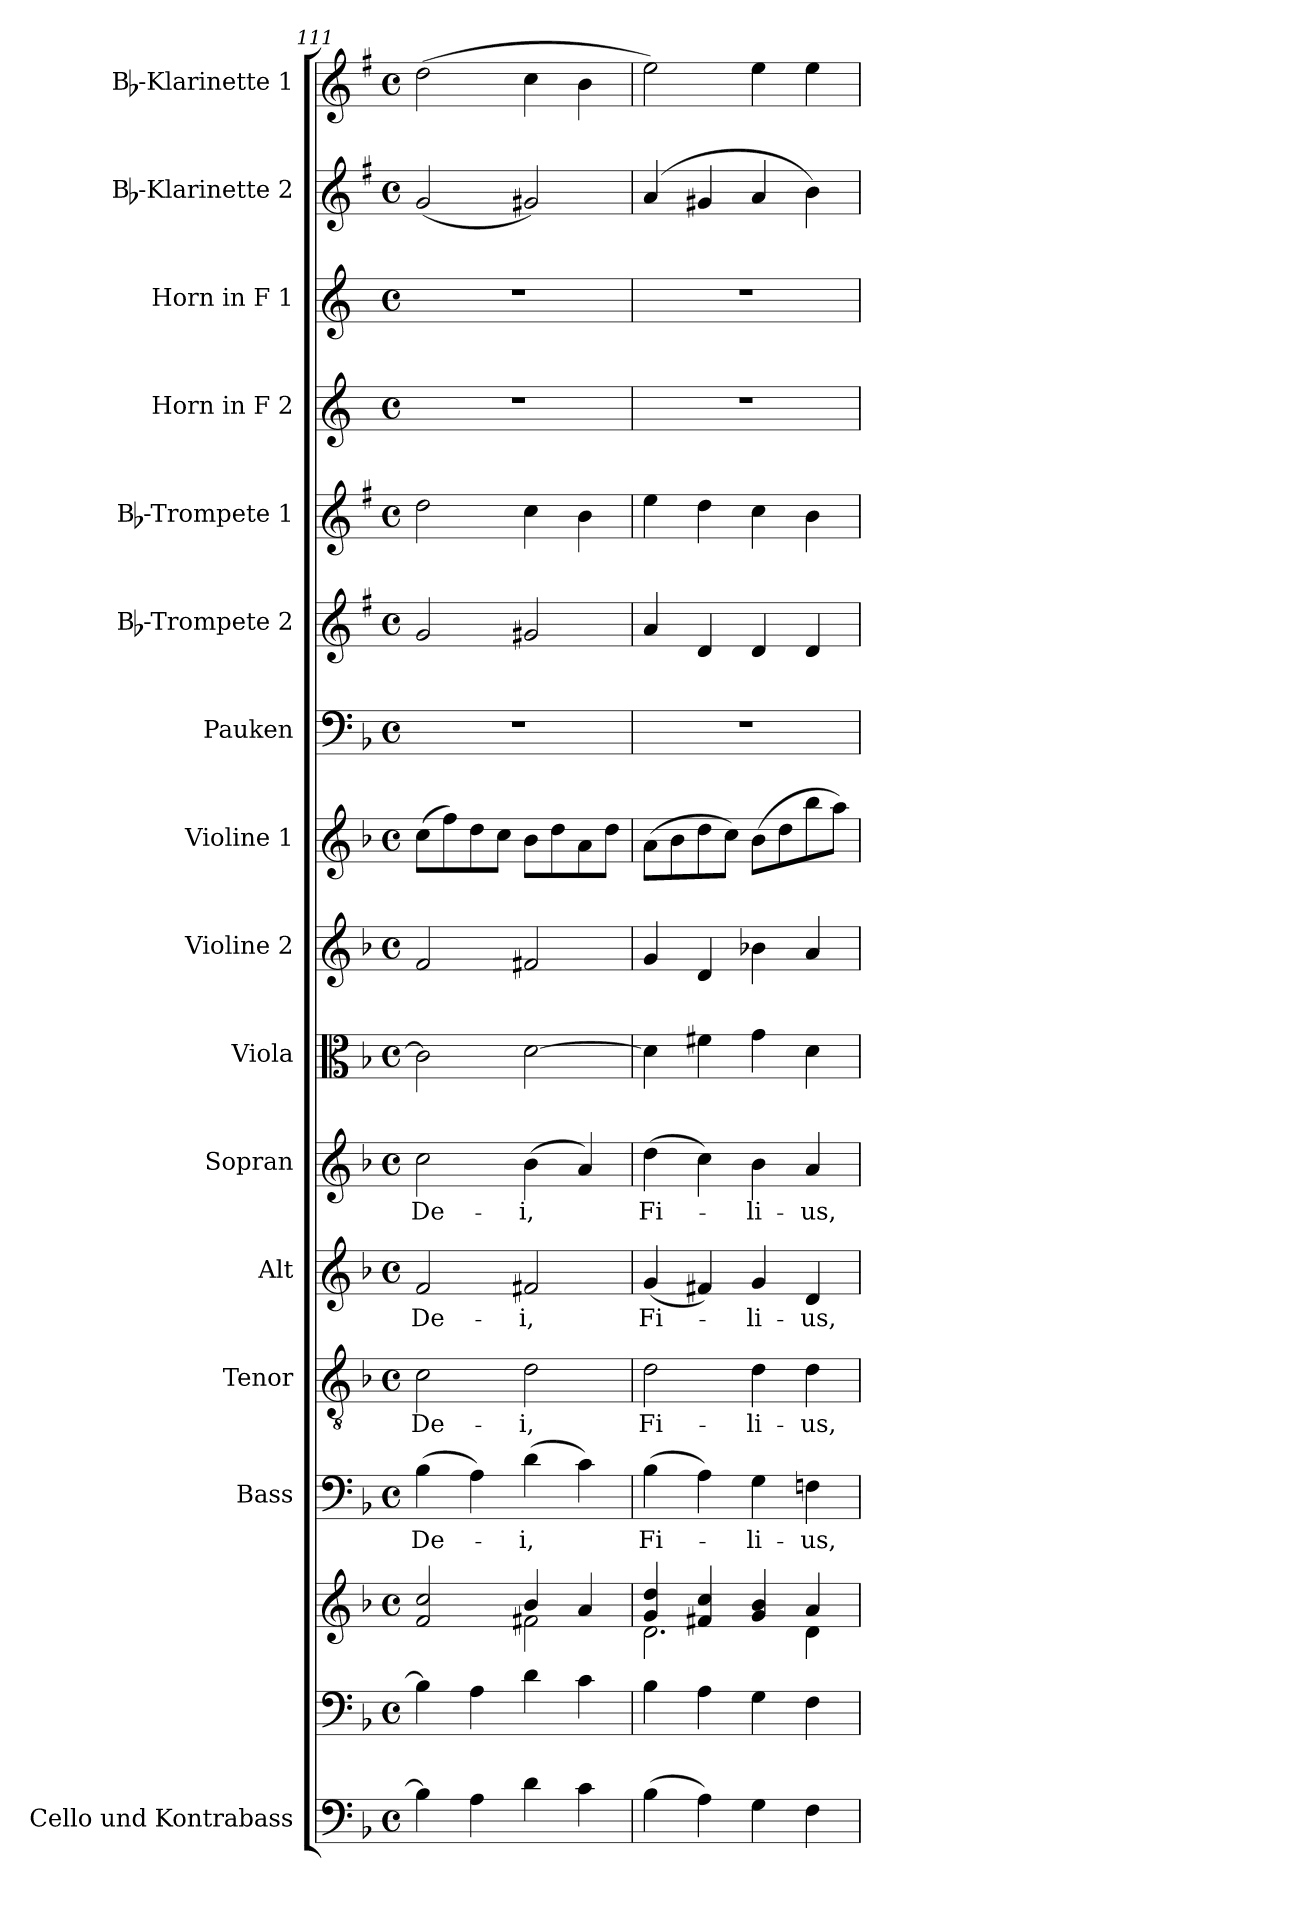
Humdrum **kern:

**kern	**kern	**kern	**kern	**text	**kern	**text	**kern	**text	**kern	**text	**kern	**kern	**kern	**kern	**kern	**kern	**kern	**kern	**kern	**kern
*part16	*part15	*part15	*part14	*part14	*part13	*part13	*part12	*part12	*part11	*part11	*part10	*part9	*part8	*part7	*part6	*part5	*part4	*part3	*part2	*part1
*staff17	*staff16	*staff15	*staff14	*staff14	*staff13	*staff13	*staff12	*staff12	*staff11	*staff11	*staff10	*staff9	*staff8	*staff7	*staff6	*staff5	*staff4	*staff3	*staff2	*staff1
*I"Cello und Kontrabass	*	*	*I"Bass	*	*I"Tenor	*	*I"Alt	*	*I"Sopran	*	*I"Viola	*I"Violine 2	*I"Violine 1	*I"Pauken	*I"Bb-Trompete 2	*I"Bb-Trompete 1	*I"Horn in F 2	*I"Horn in F 1	*I"Bb-Klarinette 2	*I"Bb-Klarinette 1
*I'Kb.	*	*	*I'B.	*	*I'T.	*	*I'A.	*	*I'S.	*	*I'Vla.	*I'Vl. 2	*I'Vl. 1	*I'Pk.	*I'Bb Trp. 2	*I'Bb Trp. 1	*	*	*I'Bb Kl. 2	*I'Bb Kl. 1
*clefF4	*clefF4	*clefG2	*clefF4	*	*clefGv2	*	*clefG2	*	*clefG2	*	*clefC3	*clefG2	*clefG2	*clefF4	*clefG2	*clefG2	*clefG2	*clefG2	*clefG2	*clefG2
*ITrd7c12	*	*	*	*	*	*	*	*	*	*	*	*	*	*	*ITrd1c2	*ITrd1c2	*ITrd4c7	*ITrd4c7	*ITrd1c2	*ITrd1c2
*k[b-]	*k[b-]	*k[b-]	*k[b-]	*	*k[b-]	*	*k[b-]	*	*k[b-]	*	*k[b-]	*k[b-]	*k[b-]	*k[b-]	*k[b-]	*k[b-]	*k[b-]	*k[b-]	*k[b-]	*k[b-]
*F:	*F:	*F:	*F:	*	*F:	*	*F:	*	*F:	*	*F:	*F:	*F:	*F:	*F:	*F:	*F:	*F:	*F:	*F:
*M4/4	*M4/4	*M4/4	*M4/4	*	*M4/4	*	*M4/4	*	*M4/4	*	*M4/4	*M4/4	*M4/4	*M4/4	*M4/4	*M4/4	*M4/4	*M4/4	*M4/4	*M4/4
*met(c)	*met(c)	*met(c)	*met(c)	*	*met(c)	*	*met(c)	*	*met(c)	*	*met(c)	*met(c)	*met(c)	*met(c)	*met(c)	*met(c)	*met(c)	*met(c)	*met(c)	*met(c)
=111	=111	=111	=111	=111	=111	=111	=111	=111	=111	=111	=111	=111	=111	=111	=111	=111	=111	=111	=111	=111
*	*	*^	*	*	*	*	*	*	*	*	*	*	*	*	*	*	*	*	*	*
!	!	!	!	!	!LO:LY:b	!	!LO:LY:b	!	!LO:LY:b	!	!LO:LY:b	!	!	!	!	!	!	!	!	!	!
4BB-\]	4B-\]	2f/ 2cc/	2ryy	(>4B-\	De-	2c\	De-	2f/	De-	2cc\	De-	2c\]	2f/	(>8cc\L	1r	2f/	2cc\	1r	1r	(<2f/	(>2cc\
.	.	.	.	.	.	.	.	.	.	.	.	.	.	8ff\)	.	.	.	.	.	.	.
4AA\	4A\	.	.	4A\)	.	.	.	.	.	.	.	.	.	8dd\	.	.	.	.	.	.	.
.	.	.	.	.	.	.	.	.	.	.	.	.	.	8cc\J	.	.	.	.	.	.	.
!	!	!	!	!	!LO:LY:b	!	!LO:LY:b	!	!LO:LY:b	!	!LO:LY:b	!	!	!	!	!	!	!	!	!	!
4D\	4d\	4b-/	2f#X\	(>4d\	-i,	2d\	-i,	2f#X/	-i,	(>4b-\	-i,	[2d\	2f#X/	8b-\L	.	2f#X/	4b-\	.	.	2f#X/)	4b-\
.	.	.	.	.	.	.	.	.	.	.	.	.	.	8dd\	.	.	.	.	.	.	.
4C\	4c\	4a/	.	4c\)	.	.	.	.	.	4a/)	.	.	.	8a\	.	.	4a\	.	.	.	4a\
.	.	.	.	.	.	.	.	.	.	.	.	.	.	8dd\J	.	.	.	.	.	.	.
=112	=112	=112	=112	=112	=112	=112	=112	=112	=112	=112	=112	=112	=112	=112	=112	=112	=112	=112	=112	=112	=112
!	!	!	!	!	!LO:LY:b	!	!LO:LY:b	!	!LO:LY:b	!	!LO:LY:b	!	!	!	!	!	!	!	!	!	!
(>4BB-\	4B-\	4g/ 4dd/	2.d\	(>4B-\	Fi-	2d\	Fi-	(<4g/	Fi-	(>4dd\	Fi-	4d\]	4g/	(>8a\L	1r	4g/	4dd\	1r	1r	(4g/	2dd\)
.	.	.	.	.	.	.	.	.	.	.	.	.	.	8b-\	.	.	.	.	.	.	.
4AA\)	4A\	4f#X/ 4cc/	.	4A\)	.	.	.	4f#X/)	.	4cc\)	.	4f#X\	4d/	8dd\	.	4c/	4cc\	.	.	4f#X/	.
.	.	.	.	.	.	.	.	.	.	.	.	.	.	8cc\J)	.	.	.	.	.	.	.
!	!	!	!	!	!LO:LY:b	!	!LO:LY:b	!	!LO:LY:b	!	!LO:LY:b	!	!	!	!	!	!	!	!	!	!
4GG\	4G\	4g/ 4b-/	.	4G\	-li-	4d\	-li-	4g/	-li-	4b-\	-li-	4g\	4b-X\	(>8b-\L	.	4c/	4b-\	.	.	4g/	4dd\
.	.	.	.	.	.	.	.	.	.	.	.	.	.	8dd\	.	.	.	.	.	.	.
!	!	!	!	!	!LO:LY:b	!	!LO:LY:b	!	!LO:LY:b	!	!LO:LY:b	!	!	!	!	!	!	!	!	!	!
4FF\	4F\	4a/	4d\	4Fn\	-us,	4d\	-us,	4d/	-us,	4a/	-us,	4d\	4a/	8bb-\	.	4c/	4a\	.	.	4a\)	4dd\
.	.	.	.	.	.	.	.	.	.	.	.	.	.	8aa\J)	.	.	.	.	.	.	.
*	*	*v	*v	*	*	*	*	*	*	*	*	*	*	*	*	*	*	*	*	*	*
=	=	=	=	=	=	=	=	=	=	=	=	=	=	=	=	=	=	=	=	=
*-	*-	*-	*-	*-	*-	*-	*-	*-	*-	*-	*-	*-	*-	*-	*-	*-	*-	*-	*-	*-
